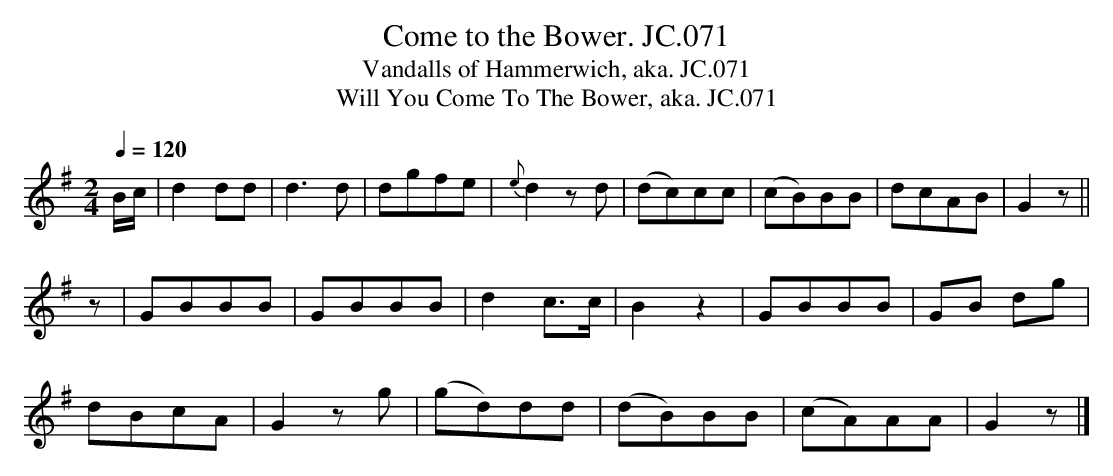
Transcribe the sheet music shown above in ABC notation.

X:1
T:Come to the Bower. JC.071
T:Vandalls of Hammerwich, aka. JC.071
T:Will You Come To The Bower, aka. JC.071
M:2/4
L:1/8
Q:1/4=120
K:G
B/c/|\\
d2dd|d3d|dgfe|{e}d2zd|\\
(dc)cc|(cB)BB|dcAB|G2z||
z|GBBB|GBBB|d2c>c|B2z2|GBBB|GB dg|
dBcA|G2zg|(gd)dd|(dB)BB|(cA)AA|G2z|]
